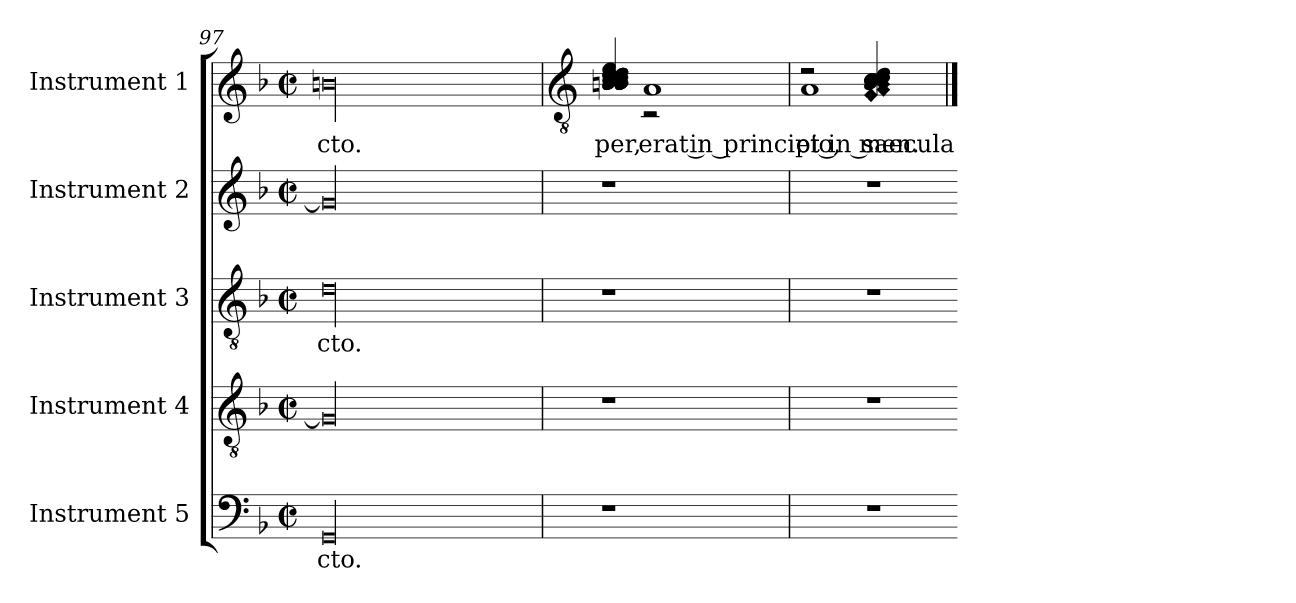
**kern	**text	**kern	**kern	**text	**kern	**kern	**text
*part5	*part5	*part4	*part3	*part3	*part2	*part1	*part1
*staff5	*staff5	*staff4	*staff3	*staff3	*staff2	*staff1	*staff1
*I"Instrument 5	*	*I"Instrument 4	*I"Instrument 3	*	*I"Instrument 2	*I"Instrument 1	*
*clefF4	*	*clefGv2	*clefGv2	*	*clefG2	*clefG2	*
*ITrd-3c-5	*	*	*	*	*	*ITrd-3c-5	*
*k[b-e-]	*	*k[b-]	*k[b-]	*	*k[b-]	*k[b-e-]	*
*B-:	*	*F:	*F:	*	*F:	*B-:	*
*M2/2	*	*M2/2	*M2/2	*	*M2/2	*M2/2	*
*met(c|)	*	*met(c|)	*met(c|)	*	*met(c|)	*met(c|)	*
=97	=97	=97	=97	=97	=97	=97	=97
!	!LO:LY:b:cj	!	!	!LO:LY:b:cj	!	!	!LO:LY:b:cj
00C/	-cto.	00G/]	00d\	-cto.	00g/]	00een\	-cto.
!!LO:LB:g=z
=98	=98	=98	=98	=98	=98	=98	=98
*	*	*	*	*	*	*clefGv2	*
!	!	!	!	!	!	!	!LO:LY:b:cj
*	*	*	*	*	*	*^	*
1r	.	1r	1r	.	1r	4e-/ 4f/ 4g/ 4g/ 4f/ 4e/ 4a/ 4g/ 4e/ 4e/ 4g/	4ryy	-per,
!	!	!	!	!	!	!	!	!LO:LY:b:cj
.	.	.	.	.	.	1d	2r	erat in principio,
.	.	.	.	.	.	.	2ryy	.
4ryy	.	4ryy	4ryy	.	4ryy	.	.	.
=99	=99	=99	=99	=99	=99	=99	=99	=99
!	!	!	!	!	!	!	!	!LO:LY:b:rj
1r	.	1r	1r	.	1r	2r	1d	et in saecula
!	!	!	!	!	!	!LO:N:n=6:head=diamond	!	!
!	!	!	!	!	!	!LO:N:n=7:head=diamond	!	!
!	!	!	!	!	!	!LO:N:n=8:head=diamond	!	!LO:LY:b:cj
.	.	.	.	.	.	4f/ 4e-/ 4f/ 4g/ 4f/ 4e-/ 4d/ 4c/	.	-men.
.	.	.	.	.	.	4ryy	.	.
*	*	*	*	*	*	*v	*v	*
=	==	=	=	==	=	==	==
*-	*-	*-	*-	*-	*-	*-	*-
